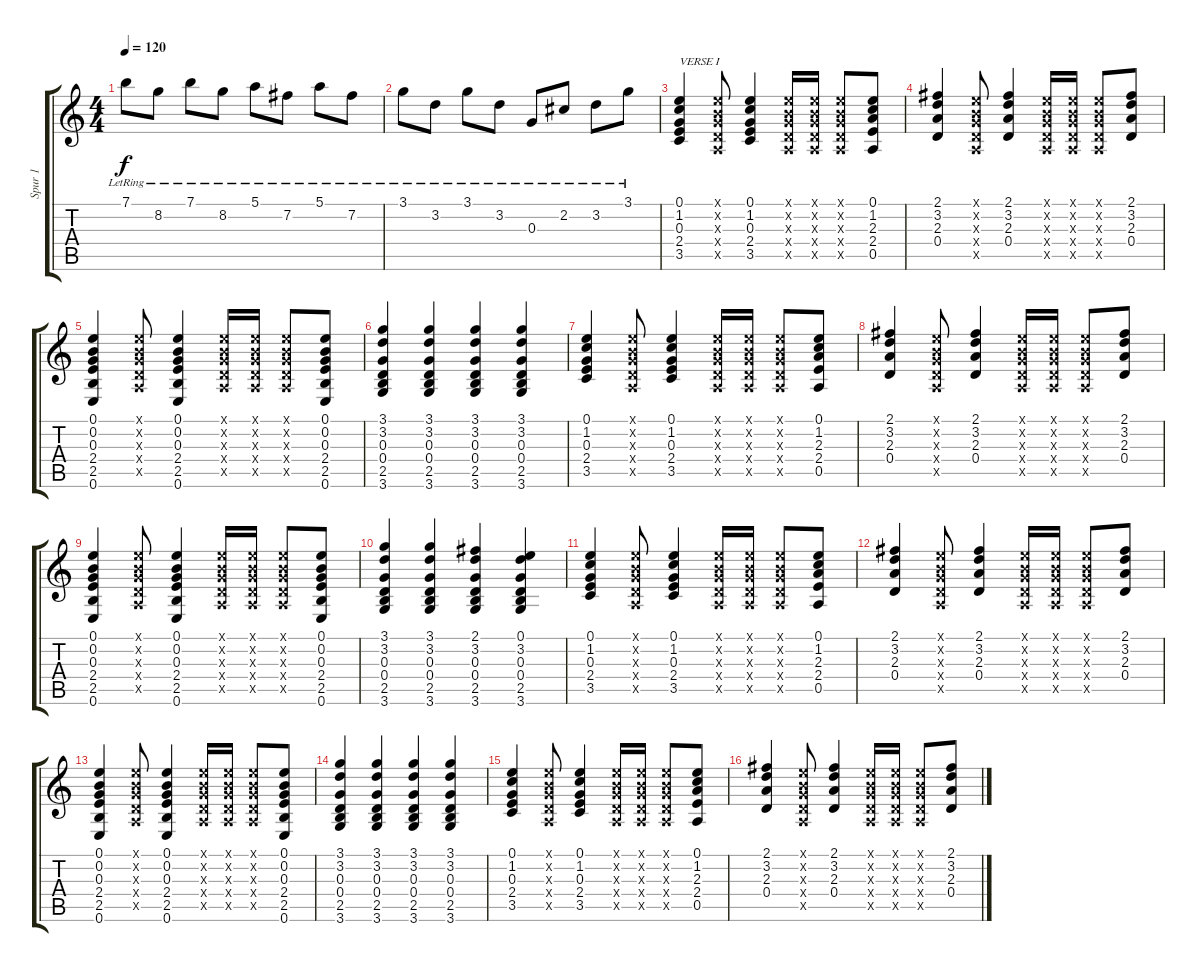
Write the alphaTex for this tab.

\track ("Spur 1" "Spur 1") {instrument acousticguitarsteel}
\staff {score tabs}
\tuning (E4 B3 G3 D3 A2 E2) {hide}
\ts (4 4)
\tempo 120
\clef g2
\ks c
7.1{lr}.8{dy f} 8.2{lr}.8 7.1{lr}.8 8.2{lr}.8 5.1{lr}.8 7.2{lr}.8 5.1{lr}.8 7.2{lr}.8 |
3.1{lr}.8 3.2{lr}.8 3.1{lr}.8 3.2{lr}.8 0.3{lr}.8 2.2{lr}.8 3.2{lr}.8 3.1{lr}.8 |
(0.1 1.2 0.3 2.4 3.5).4{txt "VERSE I"} (0.1{x} 0.2{x} 0.3{x} 0.4{x} 0.5{x}).8 (0.1 1.2 0.3 2.4 3.5).4 (0.1{x} 0.2{x} 0.3{x} 0.4{x} 0.5{x}).16 (0.1{x} 0.2{x} 0.3{x} 0.4{x} 0.5{x}).16 (0.1{x} 0.2{x} 0.3{x} 0.4{x} 0.5{x}).8 (0.1 1.2 2.3 2.4 0.5).8 |
(2.1 3.2 2.3 0.4).4 (0.1{x} 0.2{x} 0.3{x} 0.4{x} 0.5{x}).8 (2.1 3.2 2.3 0.4).4 (0.1{x} 0.2{x} 0.3{x} 0.4{x} 0.5{x}).16 (0.1{x} 0.2{x} 0.3{x} 0.4{x} 0.5{x}).16 (0.1{x} 0.2{x} 0.3{x} 0.4{x} 0.5{x}).8 (2.1 3.2 2.3 0.4).8 |
(0.1 0.2 0.3 2.4 2.5 0.6).4 (0.1{x} 0.2{x} 0.3{x} 0.4{x} 0.5{x}).8 (0.1 0.2 0.3 2.4 2.5 0.6).4 (0.1{x} 0.2{x} 0.3{x} 0.4{x} 0.5{x}).16 (0.1{x} 0.2{x} 0.3{x} 0.4{x} 0.5{x}).16 (0.1{x} 0.2{x} 0.3{x} 0.4{x} 0.5{x}).8 (0.1 0.2 0.3 2.4 2.5 0.6).8 |
(3.1 3.2 0.3 0.4 2.5 3.6).4 (3.1 3.2 0.3 0.4 2.5 3.6).4 (3.1 3.2 0.3 0.4 2.5 3.6).4 (3.1 3.2 0.3 0.4 2.5 3.6).4 |
(0.1 1.2 0.3 2.4 3.5).4 (0.1{x} 0.2{x} 0.3{x} 0.4{x} 0.5{x}).8 (0.1 1.2 0.3 2.4 3.5).4 (0.1{x} 0.2{x} 0.3{x} 0.4{x} 0.5{x}).16 (0.1{x} 0.2{x} 0.3{x} 0.4{x} 0.5{x}).16 (0.1{x} 0.2{x} 0.3{x} 0.4{x} 0.5{x}).8 (0.1 1.2 2.3 2.4 0.5).8 |
(2.1 3.2 2.3 0.4).4 (0.1{x} 0.2{x} 0.3{x} 0.4{x} 0.5{x}).8 (2.1 3.2 2.3 0.4).4 (0.1{x} 0.2{x} 0.3{x} 0.4{x} 0.5{x}).16 (0.1{x} 0.2{x} 0.3{x} 0.4{x} 0.5{x}).16 (0.1{x} 0.2{x} 0.3{x} 0.4{x} 0.5{x}).8 (2.1 3.2 2.3 0.4).8 |
(0.1 0.2 0.3 2.4 2.5 0.6).4 (0.1{x} 0.2{x} 0.3{x} 0.4{x} 0.5{x}).8 (0.1 0.2 0.3 2.4 2.5 0.6).4 (0.1{x} 0.2{x} 0.3{x} 0.4{x} 0.5{x}).16 (0.1{x} 0.2{x} 0.3{x} 0.4{x} 0.5{x}).16 (0.1{x} 0.2{x} 0.3{x} 0.4{x} 0.5{x}).8 (0.1 0.2 0.3 2.4 2.5 0.6).8 |
(3.1 3.2 0.3 0.4 2.5 3.6).4 (3.1 3.2 0.3 0.4 2.5 3.6).4 (2.1 3.2 0.3 0.4 2.5 3.6).4 (0.1 3.2 0.3 0.4 2.5 3.6).4 |
(0.1 1.2 0.3 2.4 3.5).4 (0.1{x} 0.2{x} 0.3{x} 0.4{x} 0.5{x}).8 (0.1 1.2 0.3 2.4 3.5).4 (0.1{x} 0.2{x} 0.3{x} 0.4{x} 0.5{x}).16 (0.1{x} 0.2{x} 0.3{x} 0.4{x} 0.5{x}).16 (0.1{x} 0.2{x} 0.3{x} 0.4{x} 0.5{x}).8 (0.1 1.2 2.3 2.4 0.5).8 |
(2.1 3.2 2.3 0.4).4 (0.1{x} 0.2{x} 0.3{x} 0.4{x} 0.5{x}).8 (2.1 3.2 2.3 0.4).4 (0.1{x} 0.2{x} 0.3{x} 0.4{x} 0.5{x}).16 (0.1{x} 0.2{x} 0.3{x} 0.4{x} 0.5{x}).16 (0.1{x} 0.2{x} 0.3{x} 0.4{x} 0.5{x}).8 (2.1 3.2 2.3 0.4).8 |
(0.1 0.2 0.3 2.4 2.5 0.6).4 (0.1{x} 0.2{x} 0.3{x} 0.4{x} 0.5{x}).8 (0.1 0.2 0.3 2.4 2.5 0.6).4 (0.1{x} 0.2{x} 0.3{x} 0.4{x} 0.5{x}).16 (0.1{x} 0.2{x} 0.3{x} 0.4{x} 0.5{x}).16 (0.1{x} 0.2{x} 0.3{x} 0.4{x} 0.5{x}).8 (0.1 0.2 0.3 2.4 2.5 0.6).8 |
(3.1 3.2 0.3 0.4 2.5 3.6).4 (3.1 3.2 0.3 0.4 2.5 3.6).4 (3.1 3.2 0.3 0.4 2.5 3.6).4 (3.1 3.2 0.3 0.4 2.5 3.6).4 |
(0.1 1.2 0.3 2.4 3.5).4 (0.1{x} 0.2{x} 0.3{x} 0.4{x} 0.5{x}).8 (0.1 1.2 0.3 2.4 3.5).4 (0.1{x} 0.2{x} 0.3{x} 0.4{x} 0.5{x}).16 (0.1{x} 0.2{x} 0.3{x} 0.4{x} 0.5{x}).16 (0.1{x} 0.2{x} 0.3{x} 0.4{x} 0.5{x}).8 (0.1 1.2 2.3 2.4 0.5).8 |
(2.1 3.2 2.3 0.4).4 (0.1{x} 0.2{x} 0.3{x} 0.4{x} 0.5{x}).8 (2.1 3.2 2.3 0.4).4 (0.1{x} 0.2{x} 0.3{x} 0.4{x} 0.5{x}).16 (0.1{x} 0.2{x} 0.3{x} 0.4{x} 0.5{x}).16 (0.1{x} 0.2{x} 0.3{x} 0.4{x} 0.5{x}).8 (2.1 3.2 2.3 0.4).8
